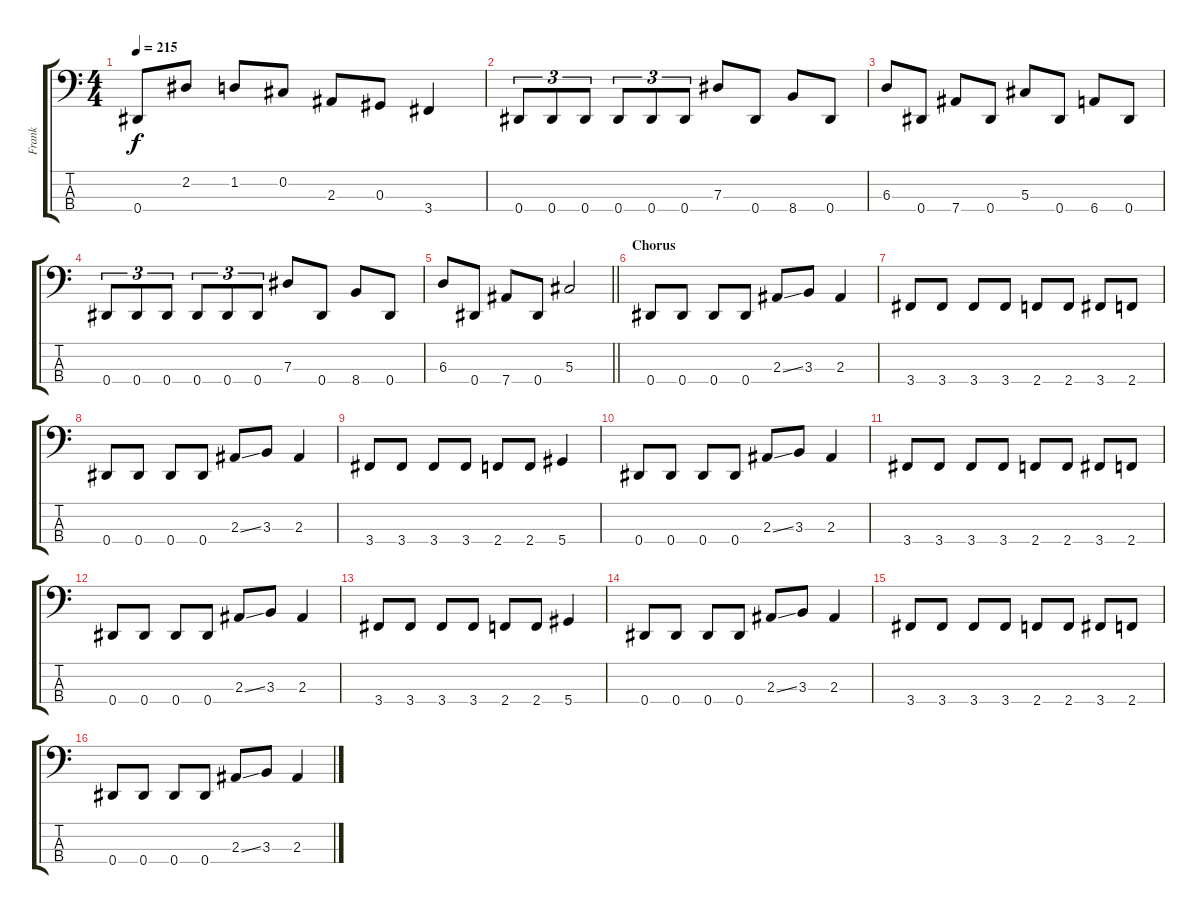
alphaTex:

\track ("Frank" "Frank") {instrument electricbasspick}
\staff {score tabs}
\tuning (Gb2 Db2 Ab1 Eb1) {hide}
\ts (4 4)
\tempo 215
\clef f4
\ks c
0.4.8{dy f} 2.2.8 1.2.8 0.2.8 2.3.8 0.3.8 3.4.4 |
0.4.8{tu (3 2)} 0.4.8{tu (3 2)} 0.4.8{tu (3 2)} 0.4.8{tu (3 2)} 0.4.8{tu (3 2)} 0.4.8{tu (3 2)} 7.3.8 0.4.8 8.4.8 0.4.8 |
6.3.8 0.4.8 7.4.8 0.4.8 5.3.8 0.4.8 6.4.8 0.4.8 |
0.4.8{tu (3 2)} 0.4.8{tu (3 2)} 0.4.8{tu (3 2)} 0.4.8{tu (3 2)} 0.4.8{tu (3 2)} 0.4.8{tu (3 2)} 7.3.8 0.4.8 8.4.8 0.4.8 |
\barLineRight lightlight
6.3.8 0.4.8 7.4.8 0.4.8 5.3.2 |
\section ("" "Chorus")
0.4.8 0.4.8 0.4.8 0.4.8 2.3{ss}.8 3.3.8 2.3.4 |
3.4.8 3.4.8 3.4.8 3.4.8 2.4.8 2.4.8 3.4.8 2.4.8 |
0.4.8 0.4.8 0.4.8 0.4.8 2.3{ss}.8 3.3.8 2.3.4 |
3.4.8 3.4.8 3.4.8 3.4.8 2.4.8 2.4.8 5.4.4 |
0.4.8 0.4.8 0.4.8 0.4.8 2.3{ss}.8 3.3.8 2.3.4 |
3.4.8 3.4.8 3.4.8 3.4.8 2.4.8 2.4.8 3.4.8 2.4.8 |
0.4.8 0.4.8 0.4.8 0.4.8 2.3{ss}.8 3.3.8 2.3.4 |
3.4.8 3.4.8 3.4.8 3.4.8 2.4.8 2.4.8 5.4.4 |
0.4.8 0.4.8 0.4.8 0.4.8 2.3{ss}.8 3.3.8 2.3.4 |
3.4.8 3.4.8 3.4.8 3.4.8 2.4.8 2.4.8 3.4.8 2.4.8 |
0.4.8 0.4.8 0.4.8 0.4.8 2.3{ss}.8 3.3.8 2.3.4
